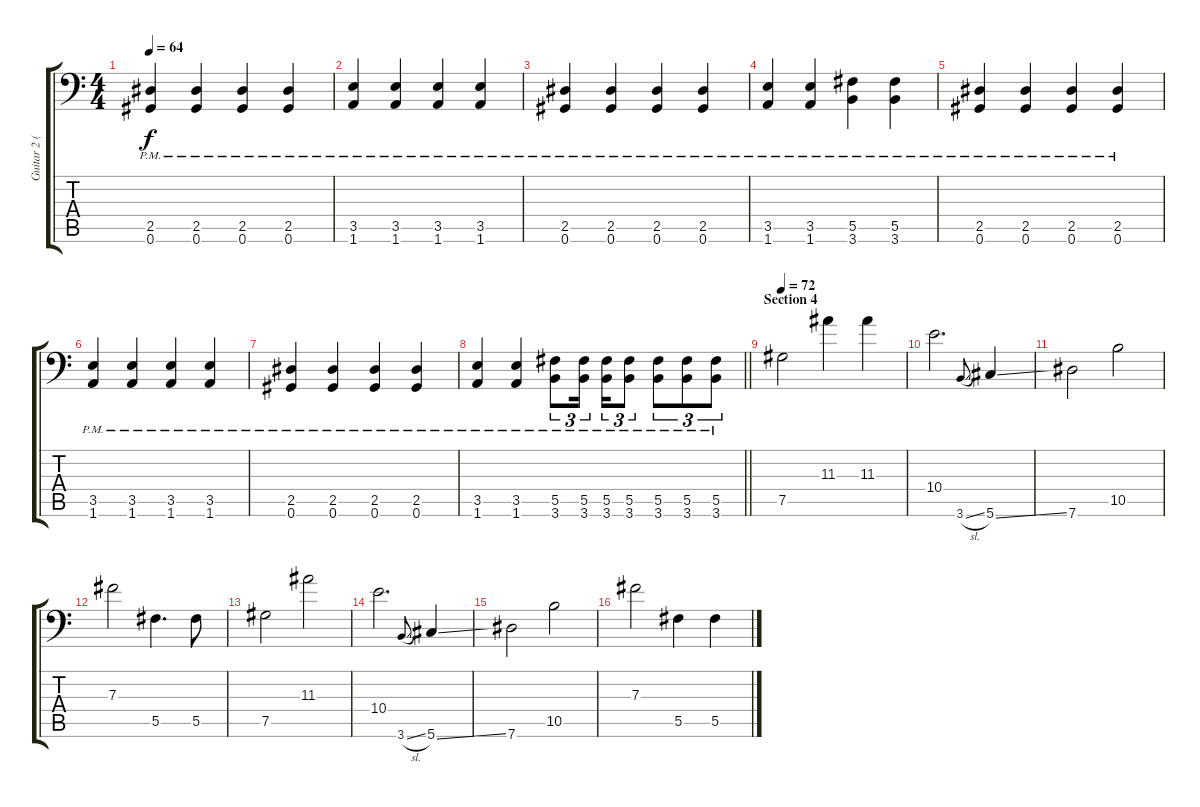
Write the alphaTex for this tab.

\track ("Guitar 2 (Distortion)" "Guitar 2 (") {instrument distortionguitar}
\staff {score tabs}
\tuning (Ab3 Eb3 B2 Gb2 Db2 Ab1) {hide}
\ts (4 4)
\tempo 64
\clef f4
\ks c
(2.5{pm} 0.6{pm}).4{dy f} (2.5{pm} 0.6{pm}).4 (2.5{pm} 0.6{pm}).4 (2.5{pm} 0.6{pm}).4 |
(3.5{pm} 1.6{pm}).4 (3.5{pm} 1.6{pm}).4 (3.5{pm} 1.6{pm}).4 (3.5{pm} 1.6{pm}).4 |
(2.5{pm} 0.6{pm}).4 (2.5{pm} 0.6{pm}).4 (2.5{pm} 0.6{pm}).4 (2.5{pm} 0.6{pm}).4 |
(3.5{pm} 1.6{pm}).4 (3.5{pm} 1.6{pm}).4 (5.5{pm} 3.6{pm}).4 (5.5{pm} 3.6{pm}).4 |
(2.5{pm} 0.6{pm}).4 (2.5{pm} 0.6{pm}).4 (2.5{pm} 0.6{pm}).4 (2.5{pm} 0.6{pm}).4 |
(3.5{pm} 1.6{pm}).4 (3.5{pm} 1.6{pm}).4 (3.5{pm} 1.6{pm}).4 (3.5{pm} 1.6{pm}).4 |
(2.5{pm} 0.6{pm}).4 (2.5{pm} 0.6{pm}).4 (2.5{pm} 0.6{pm}).4 (2.5{pm} 0.6{pm}).4 |
\barLineRight lightlight
(3.5{pm} 1.6{pm}).4 (3.5{pm} 1.6{pm}).4 (5.5{pm} 3.6{pm}).8{tu (3 2)} (5.5{pm} 3.6{pm}).16{tu (3 2) beam splitsecondary} (5.5{pm} 3.6{pm}).16{tu (3 2)} (5.5{pm} 3.6{pm}).8{tu (3 2)} (5.5{pm} 3.6{pm}).8{tu (3 2)} (5.5{pm} 3.6{pm}).8{tu (3 2)} (5.5{pm} 3.6{pm}).8{tu (3 2)} |
\section ("" "Section 4")
\tempo 72
7.5.2 11.3.4 11.3.4 |
10.4.2{d} 3.6{sl}.8{gr onbeat} 5.6{ss}.4 |
7.6.2 10.5.2 |
7.3.2 5.5.4{d} 5.5.8 |
7.5.2 11.3.2 |
10.4.2{d} 3.6{sl}.8{gr onbeat} 5.6{ss}.4 |
7.6.2 10.5.2 |
7.3.2 5.5.4 5.5.4
